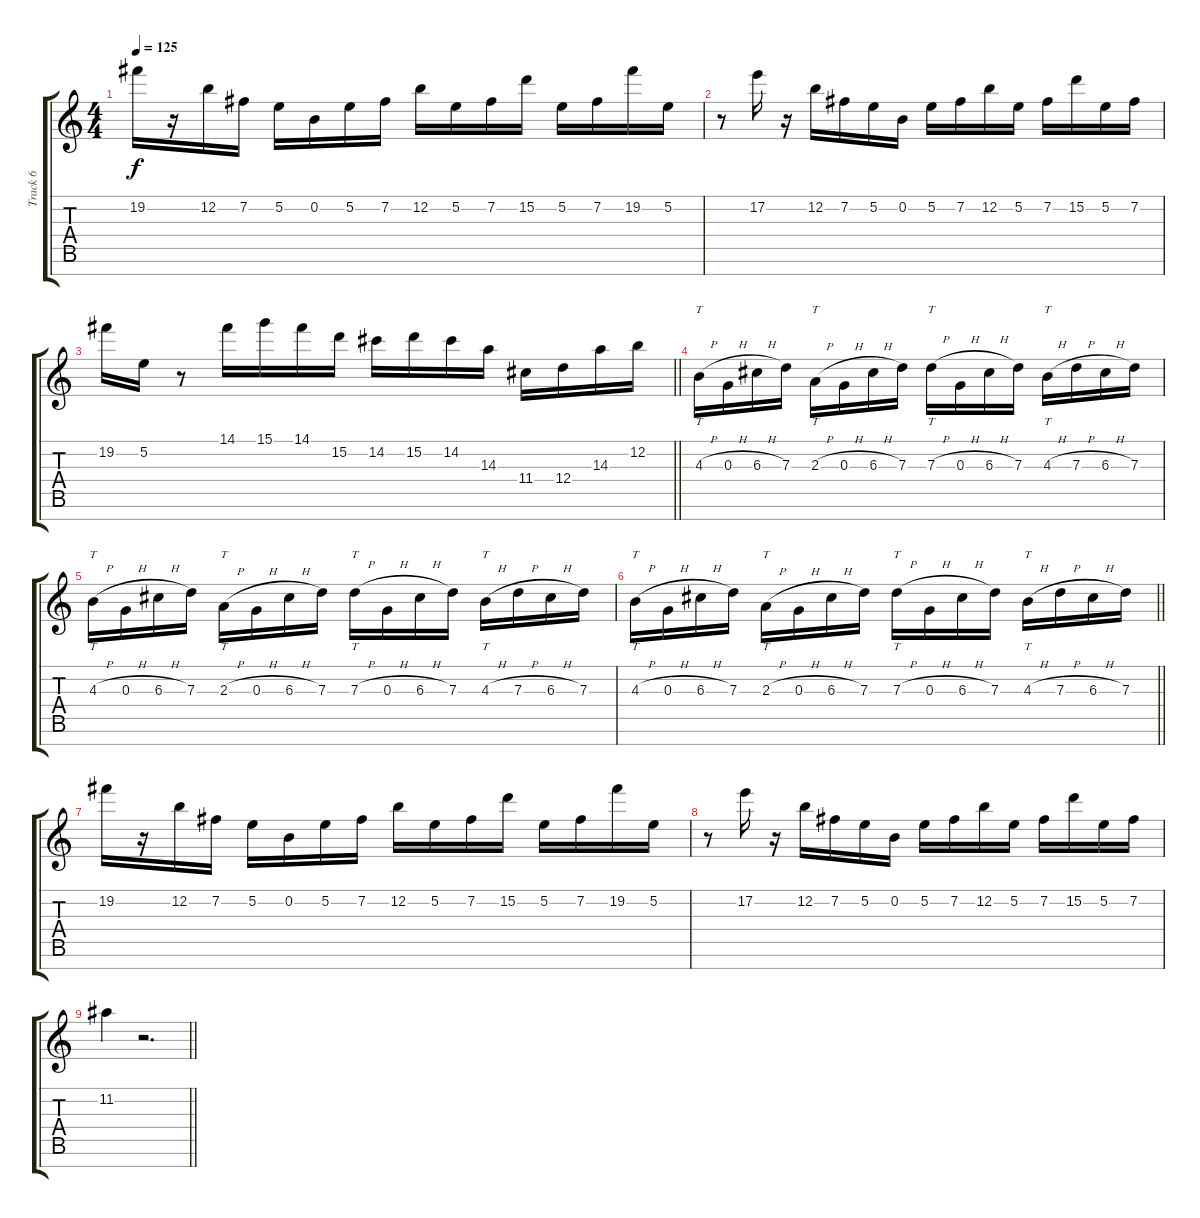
\track ("Track 6" "Track 6") {instrument acousticguitarsteel}
\staff {score tabs}
\tuning (E4 B3 G3 D3 A2 E2 B1) {hide}
\ts (4 4)
\tempo 125
\clef g2
\ks c
19.2.16{dy f} r.16 12.2.16 7.2.16 5.2.16 0.2.16 5.2.16 7.2.16 12.2.16 5.2.16 7.2.16 15.2.16 5.2.16 7.2.16 19.2.16 5.2.16 |
r.8 17.2.16 r.16 12.2.16 7.2.16 5.2.16 0.2.16 5.2.16 7.2.16 12.2.16 5.2.16 7.2.16 15.2.16 5.2.16 7.2.16 |
\barLineRight lightlight
19.2.16 5.2.16 r.8 14.1.16 15.1.16 14.1.16 15.2.16 14.2.16 15.2.16 14.2.16 14.3.16 11.4.16 12.4.16 14.3.16 12.2.16 |
4.3{h}.16{tt volume 14} 0.3{h}.16 6.3{h}.16 7.3.16 2.3{h}.16{tt} 0.3{h}.16 6.3{h}.16 7.3.16 7.3{h}.16{tt} 0.3{h}.16 6.3{h}.16 7.3.16 4.3{h}.16{tt} 7.3{h}.16 6.3{h}.16 7.3.16 |
4.3{h}.16{tt} 0.3{h}.16 6.3{h}.16 7.3.16 2.3{h}.16{tt} 0.3{h}.16 6.3{h}.16 7.3.16 7.3{h}.16{tt} 0.3{h}.16 6.3{h}.16 7.3.16 4.3{h}.16{tt} 7.3{h}.16 6.3{h}.16 7.3.16 |
\barLineRight lightlight
4.3{h}.16{tt} 0.3{h}.16 6.3{h}.16 7.3.16 2.3{h}.16{tt} 0.3{h}.16 6.3{h}.16 7.3.16 7.3{h}.16{tt} 0.3{h}.16 6.3{h}.16 7.3.16 4.3{h}.16{tt} 7.3{h}.16 6.3{h}.16 7.3.16 |
19.2.16 r.16 12.2.16 7.2.16 5.2.16 0.2.16 5.2.16 7.2.16 12.2.16 5.2.16 7.2.16 15.2.16 5.2.16 7.2.16 19.2.16 5.2.16 |
r.8 17.2.16 r.16 12.2.16 7.2.16 5.2.16 0.2.16 5.2.16 7.2.16 12.2.16 5.2.16 7.2.16 15.2.16 5.2.16 7.2.16 |
\barLineRight lightlight
11.2.4 r.2{d}
